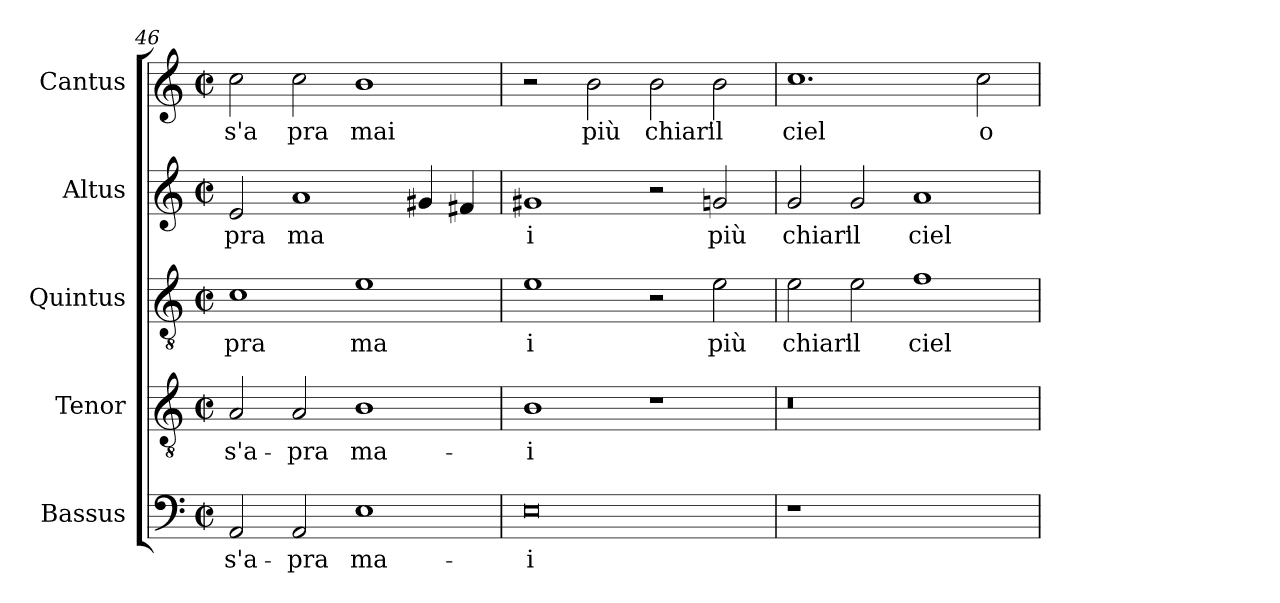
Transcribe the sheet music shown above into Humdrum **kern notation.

**kern	**text	**kern	**text	**kern	**text	**kern	**text	**kern	**text
*part5	*part5	*part4	*part4	*part3	*part3	*part2	*part2	*part1	*part1
*staff5	*staff5	*staff4	*staff4	*staff3	*staff3	*staff2	*staff2	*staff1	*staff1
*I"Bassus	*	*I"Tenor	*	*I"Quintus	*	*I"Altus	*	*I"Cantus	*
*clefF4	*	*clefGv2	*	*clefGv2	*	*clefG2	*	*clefG2	*
*k[]	*	*k[]	*	*k[]	*	*k[]	*	*k[]	*
*C:	*	*C:	*	*C:	*	*C:	*	*C:	*
*M2/2	*	*M2/2	*	*M2/2	*	*M2/2	*	*M2/2	*
*met(c|)	*	*met(c|)	*	*met(c|)	*	*met(c|)	*	*met(c|)	*
=46	=46	=46	=46	=46	=46	=46	=46	=46	=46
!	!LO:LY:b:cj	!	!LO:LY:b:cj	!	!LO:LY:b:cj	!	!LO:LY:b:cj	!	!LO:LY:b:cj
2AA/	s'a-	2A/	s'a-	1c	pra	2e/	pra	2cc\	s'a
!	!LO:LY:b:cj	!	!LO:LY:b:cj	!	!	!	!LO:LY:b:cj	!	!LO:LY:b:cj
2AA/	-pra	2A/	-pra	.	.	1a	ma	2cc\	pra
!	!LO:LY:b:cj	!	!LO:LY:b:cj	!	!LO:LY:b:cj	!	!	!	!LO:LY:b:cj
1E	ma-	1B	ma-	1e	ma	.	.	1b	mai
!	!	!	!	!	!	!	!LO:LY:b:cj	!	!
.	.	.	.	.	.	4g#/	.	.	.
!	!	!	!	!	!	!	!LO:LY:b:cj	!	!
.	.	.	.	.	.	4f#/	.	.	.
=47	=47	=47	=47	=47	=47	=47	=47	=47	=47
!	!LO:LY:b:cj	!	!LO:LY:b:cj	!	!LO:LY:b:cj	!	!LO:LY:b:cj	!	!
0E	-i	1B	-i	1e	i	1g#	i	2r	.
!	!	!	!	!	!	!	!	!	!LO:LY:b:cj
.	.	.	.	.	.	.	.	2b\	più
!	!	!	!	!	!	!	!	!	!LO:LY:b:cj
.	.	1r	.	2r	.	2r	.	2b\	chiar'
!	!	!	!	!	!LO:LY:b:cj	!	!LO:LY:b:cj	!	!LO:LY:b:cj
.	.	.	.	2e\	più	2gn/	più	2b\	il
!!LO:PB:g=z
=48	=48	=48	=48	=48	=48	=48	=48	=48	=48
!	!	!	!	!	!LO:LY:b:cj	!	!LO:LY:b:cj	!	!LO:LY:b:cj
1r	.	0r	.	2e\	chiar'	2g/	chiar'	1.cc	ciel
!	!	!	!	!	!LO:LY:b:cj	!	!LO:LY:b:cj	!	!
.	.	.	.	2e\	il	2g/	il	.	.
!	!	!	!	!	!LO:LY:b:cj	!	!LO:LY:b:cj	!	!
1ryy	.	.	.	1f	ciel	1a	ciel	.	.
!	!	!	!	!	!	!	!	!	!LO:LY:b:cj
.	.	.	.	.	.	.	.	2cc\	o
=	=	=	=	=	=	=	=	=	=
*-	*-	*-	*-	*-	*-	*-	*-	*-	*-
